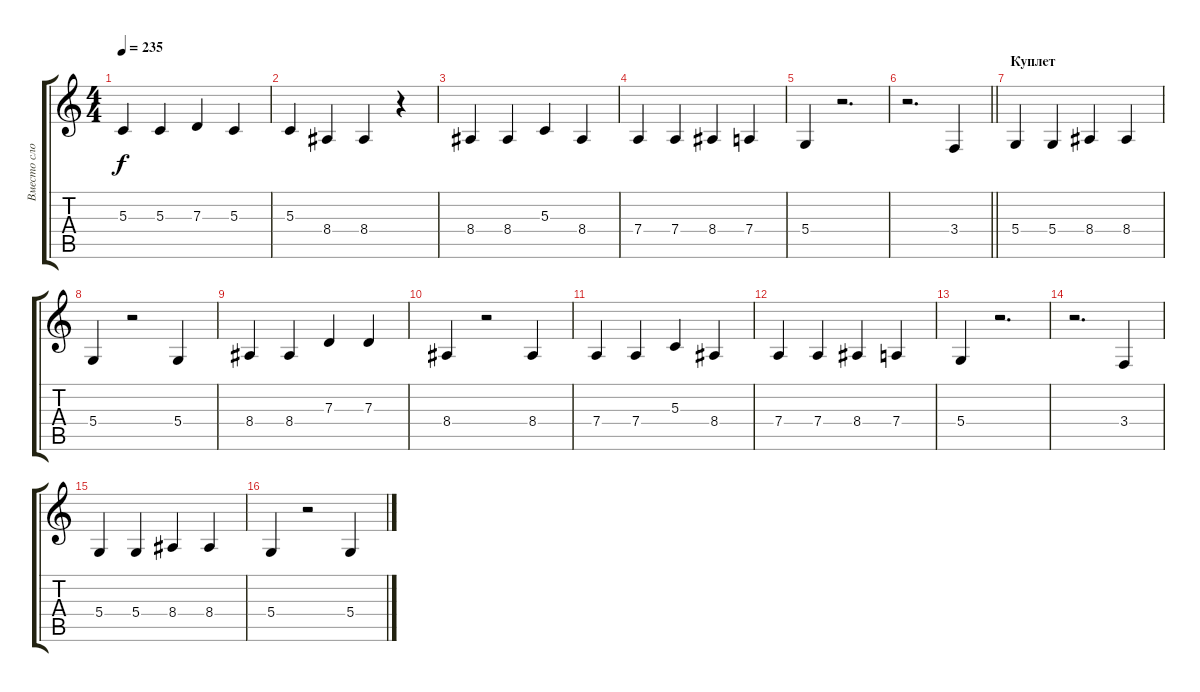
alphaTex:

\track ("Вместо слов" "Вместо сло") {instrument fx5brightness}
\staff {score tabs}
\tuning (E4 B3 G3 D3 A2 E2) {hide}
\ts (4 4)
\tempo 235
\clef g2
\ks c
5.3.4{dy f} 5.3.4 7.3.4 5.3.4 |
5.3.4 8.4.4 8.4.4 r.4 |
8.4.4 8.4.4 5.3.4 8.4.4 |
7.4.4 7.4.4 8.4.4 7.4.4 |
5.4.4 r.2{d} |
\barLineRight lightlight
r.2{d} 3.4.4 |
\section ("" "Куплет")
5.4.4 5.4.4 8.4.4 8.4.4 |
5.4.4 r.2 5.4.4 |
8.4.4 8.4.4 7.3.4 7.3.4 |
8.4.4 r.2 8.4.4 |
7.4.4 7.4.4 5.3.4 8.4.4 |
7.4.4 7.4.4 8.4.4 7.4.4 |
5.4.4 r.2{d} |
r.2{d} 3.4.4 |
5.4.4 5.4.4 8.4.4 8.4.4 |
5.4.4 r.2 5.4.4
